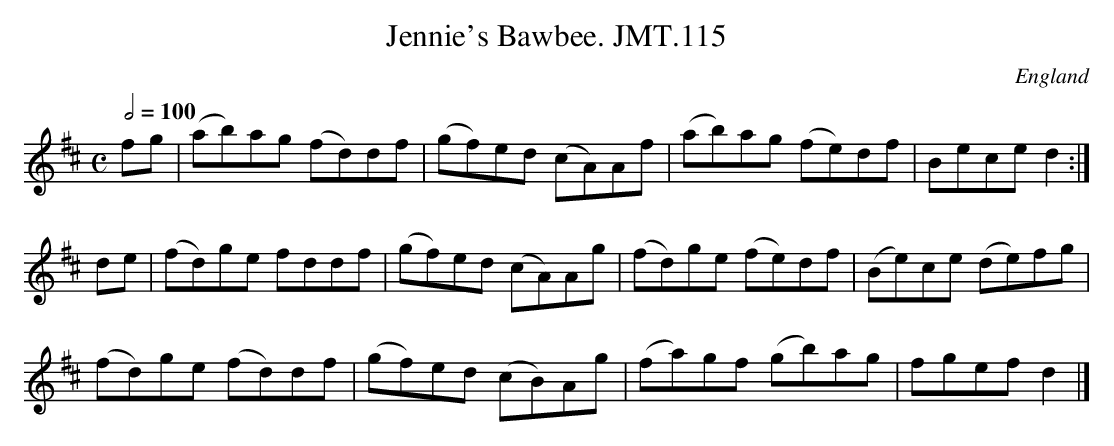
X:1
T:Jennie's Bawbee. JMT.115
L:1/8
M:C
O:England
Q:1/2=100
K:D
fg | (ab)ag (fd)df | (gf)ed (cA)Af | (ab)ag (fe)df | Bece d2 :|!
de | (fd)ge fddf | (gf)ed (cA)Ag | (fd)ge (fe)df | (Be)ce (de)fg |!
(fd)ge (fd)df | (gf)ed (cB)Ag | (fa)gf (gb)ag | fgef d2|]
